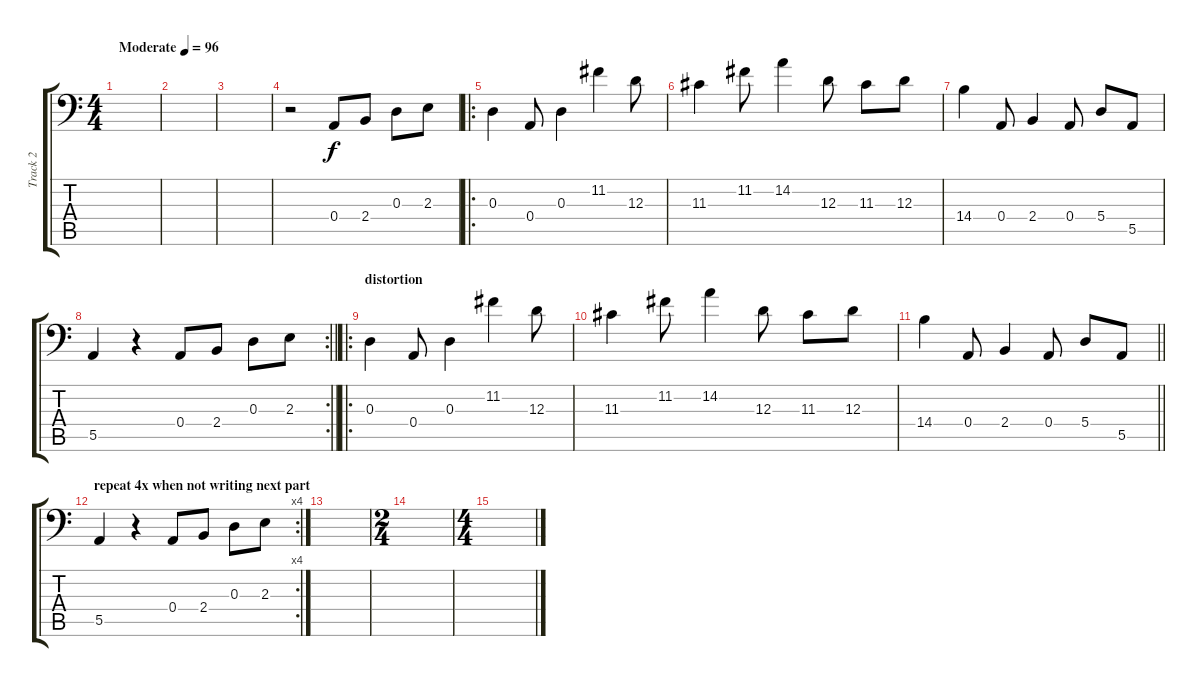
\track ("Track 2" "Track 2") {instrument electricbassfinger}
\staff {score tabs}
\tuning (C3 G2 D2 A1 E1 B0) {hide}
\ts (4 4)
\tempo (96 "Moderate")
\clef f4
\ks c
|
|
|
r.2 0.4.8 2.4.8 0.3.8 2.3.8 |
\ro
0.3.4 0.4.8 0.3.4 11.2.4 12.3.8 |
11.3.4 11.2.8 14.2.4 12.3.8 11.3.8 12.3.8 |
14.4.4 0.4.8 2.4.4 0.4.8 5.4.8 5.5.8 |
\rc 2
\barLineRight lightlight
5.5.4 r.4 0.4.8 2.4.8 0.3.8 2.3.8 |
\ro
\section ("" "distortion")
0.3.4 0.4.8 0.3.4 11.2.4 12.3.8 |
11.3.4 11.2.8 14.2.4 12.3.8 11.3.8 12.3.8 |
\barLineRight lightlight
14.4.4 0.4.8 2.4.4 0.4.8 5.4.8 5.5.8 |
\rc 4
\section ("" "repeat 4x when not writing next part")
5.5.4 r.4 0.4.8 2.4.8 0.3.8 2.3.8 |
|
\ts (2 4)
|
\ts (4 4)
